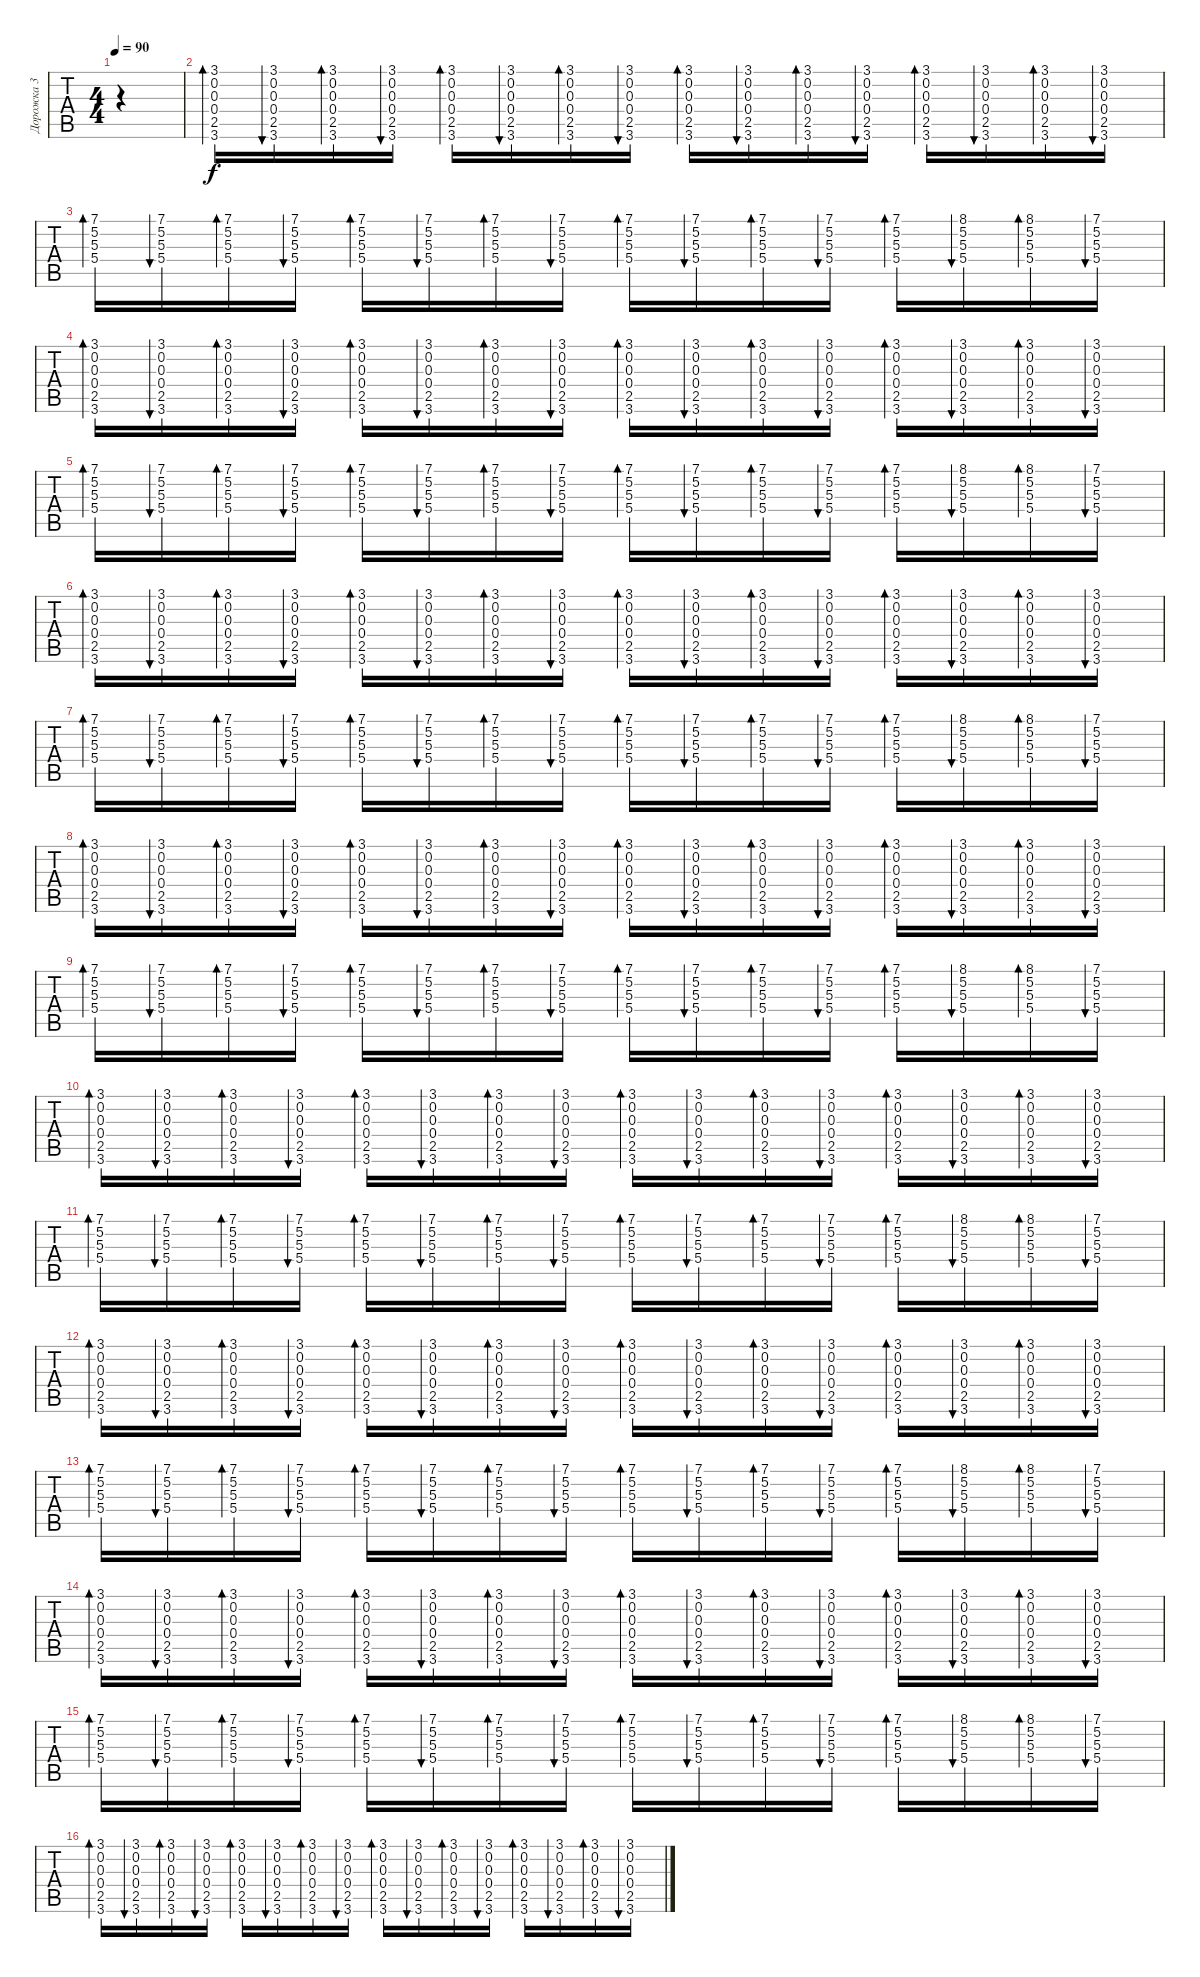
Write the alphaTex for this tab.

\track ("Дорожка 3" "Дорожка 3") {instrument electricguitarclean}
\staff {tabs}
\tuning (E4 B3 G3 D3 A2 E2) {hide}
\ts (4 4)
\tempo 90
\clef g2
\ks c
|
(3.1 0.2 0.3 0.4 2.5 3.6).16{bd 30} (3.1 0.2 0.3 0.4 2.5 3.6).16{bu 60} (3.1 0.2 0.3 0.4 2.5 3.6).16{bd 30} (3.1 0.2 0.3 0.4 2.5 3.6).16{bu 30} (3.1 0.2 0.3 0.4 2.5 3.6).16{bd 30} (3.1 0.2 0.3 0.4 2.5 3.6).16{bu 60} (3.1 0.2 0.3 0.4 2.5 3.6).16{bd 30} (3.1 0.2 0.3 0.4 2.5 3.6).16{bu 30} (3.1 0.2 0.3 0.4 2.5 3.6).16{bd 30} (3.1 0.2 0.3 0.4 2.5 3.6).16{bu 60} (3.1 0.2 0.3 0.4 2.5 3.6).16{bd 30} (3.1 0.2 0.3 0.4 2.5 3.6).16{bu 30} (3.1 0.2 0.3 0.4 2.5 3.6).16{bd 30} (3.1 0.2 0.3 0.4 2.5 3.6).16{bu 60} (3.1 0.2 0.3 0.4 2.5 3.6).16{bd 30} (3.1 0.2 0.3 0.4 2.5 3.6).16{bu 30} |
(7.1 5.2 5.3 5.4).16{bd 30} (7.1 5.2 5.3 5.4).16{bu 30} (7.1 5.2 5.3 5.4).16{bd 30} (7.1 5.2 5.3 5.4).16{bu 30} (7.1 5.2 5.3 5.4).16{bd 30} (7.1 5.2 5.3 5.4).16{bu 30} (7.1 5.2 5.3 5.4).16{bd 30} (7.1 5.2 5.3 5.4).16{bu 30} (7.1 5.2 5.3 5.4).16{bd 30} (7.1 5.2 5.3 5.4).16{bu 30} (7.1 5.2 5.3 5.4).16{bd 30} (7.1 5.2 5.3 5.4).16{bu 30} (7.1 5.2 5.3 5.4).16{bd 30} (8.1 5.2 5.3 5.4).16{bu 30} (8.1 5.2 5.3 5.4).16{bd 30} (7.1 5.2 5.3 5.4).16{bu 30} |
(3.1 0.2 0.3 0.4 2.5 3.6).16{bd 30} (3.1 0.2 0.3 0.4 2.5 3.6).16{bu 60} (3.1 0.2 0.3 0.4 2.5 3.6).16{bd 30} (3.1 0.2 0.3 0.4 2.5 3.6).16{bu 30} (3.1 0.2 0.3 0.4 2.5 3.6).16{bd 30} (3.1 0.2 0.3 0.4 2.5 3.6).16{bu 60} (3.1 0.2 0.3 0.4 2.5 3.6).16{bd 30} (3.1 0.2 0.3 0.4 2.5 3.6).16{bu 30} (3.1 0.2 0.3 0.4 2.5 3.6).16{bd 30} (3.1 0.2 0.3 0.4 2.5 3.6).16{bu 60} (3.1 0.2 0.3 0.4 2.5 3.6).16{bd 30} (3.1 0.2 0.3 0.4 2.5 3.6).16{bu 30} (3.1 0.2 0.3 0.4 2.5 3.6).16{bd 30} (3.1 0.2 0.3 0.4 2.5 3.6).16{bu 60} (3.1 0.2 0.3 0.4 2.5 3.6).16{bd 30} (3.1 0.2 0.3 0.4 2.5 3.6).16{bu 30} |
(7.1 5.2 5.3 5.4).16{bd 30} (7.1 5.2 5.3 5.4).16{bu 30} (7.1 5.2 5.3 5.4).16{bd 30} (7.1 5.2 5.3 5.4).16{bu 30} (7.1 5.2 5.3 5.4).16{bd 30} (7.1 5.2 5.3 5.4).16{bu 30} (7.1 5.2 5.3 5.4).16{bd 30} (7.1 5.2 5.3 5.4).16{bu 30} (7.1 5.2 5.3 5.4).16{bd 30} (7.1 5.2 5.3 5.4).16{bu 30} (7.1 5.2 5.3 5.4).16{bd 30} (7.1 5.2 5.3 5.4).16{bu 30} (7.1 5.2 5.3 5.4).16{bd 30} (8.1 5.2 5.3 5.4).16{bu 30} (8.1 5.2 5.3 5.4).16{bd 30} (7.1 5.2 5.3 5.4).16{bu 30} |
(3.1 0.2 0.3 0.4 2.5 3.6).16{bd 30} (3.1 0.2 0.3 0.4 2.5 3.6).16{bu 60} (3.1 0.2 0.3 0.4 2.5 3.6).16{bd 30} (3.1 0.2 0.3 0.4 2.5 3.6).16{bu 30} (3.1 0.2 0.3 0.4 2.5 3.6).16{bd 30} (3.1 0.2 0.3 0.4 2.5 3.6).16{bu 60} (3.1 0.2 0.3 0.4 2.5 3.6).16{bd 30} (3.1 0.2 0.3 0.4 2.5 3.6).16{bu 30} (3.1 0.2 0.3 0.4 2.5 3.6).16{bd 30} (3.1 0.2 0.3 0.4 2.5 3.6).16{bu 60} (3.1 0.2 0.3 0.4 2.5 3.6).16{bd 30} (3.1 0.2 0.3 0.4 2.5 3.6).16{bu 30} (3.1 0.2 0.3 0.4 2.5 3.6).16{bd 30} (3.1 0.2 0.3 0.4 2.5 3.6).16{bu 60} (3.1 0.2 0.3 0.4 2.5 3.6).16{bd 30} (3.1 0.2 0.3 0.4 2.5 3.6).16{bu 30} |
(7.1 5.2 5.3 5.4).16{bd 30} (7.1 5.2 5.3 5.4).16{bu 30} (7.1 5.2 5.3 5.4).16{bd 30} (7.1 5.2 5.3 5.4).16{bu 30} (7.1 5.2 5.3 5.4).16{bd 30} (7.1 5.2 5.3 5.4).16{bu 30} (7.1 5.2 5.3 5.4).16{bd 30} (7.1 5.2 5.3 5.4).16{bu 30} (7.1 5.2 5.3 5.4).16{bd 30} (7.1 5.2 5.3 5.4).16{bu 30} (7.1 5.2 5.3 5.4).16{bd 30} (7.1 5.2 5.3 5.4).16{bu 30} (7.1 5.2 5.3 5.4).16{bd 30} (8.1 5.2 5.3 5.4).16{bu 30} (8.1 5.2 5.3 5.4).16{bd 30} (7.1 5.2 5.3 5.4).16{bu 30} |
(3.1 0.2 0.3 0.4 2.5 3.6).16{bd 30} (3.1 0.2 0.3 0.4 2.5 3.6).16{bu 60} (3.1 0.2 0.3 0.4 2.5 3.6).16{bd 30} (3.1 0.2 0.3 0.4 2.5 3.6).16{bu 30} (3.1 0.2 0.3 0.4 2.5 3.6).16{bd 30} (3.1 0.2 0.3 0.4 2.5 3.6).16{bu 60} (3.1 0.2 0.3 0.4 2.5 3.6).16{bd 30} (3.1 0.2 0.3 0.4 2.5 3.6).16{bu 30} (3.1 0.2 0.3 0.4 2.5 3.6).16{bd 30} (3.1 0.2 0.3 0.4 2.5 3.6).16{bu 60} (3.1 0.2 0.3 0.4 2.5 3.6).16{bd 30} (3.1 0.2 0.3 0.4 2.5 3.6).16{bu 30} (3.1 0.2 0.3 0.4 2.5 3.6).16{bd 30} (3.1 0.2 0.3 0.4 2.5 3.6).16{bu 60} (3.1 0.2 0.3 0.4 2.5 3.6).16{bd 30} (3.1 0.2 0.3 0.4 2.5 3.6).16{bu 30} |
(7.1 5.2 5.3 5.4).16{bd 30} (7.1 5.2 5.3 5.4).16{bu 30} (7.1 5.2 5.3 5.4).16{bd 30} (7.1 5.2 5.3 5.4).16{bu 30} (7.1 5.2 5.3 5.4).16{bd 30} (7.1 5.2 5.3 5.4).16{bu 30} (7.1 5.2 5.3 5.4).16{bd 30} (7.1 5.2 5.3 5.4).16{bu 30} (7.1 5.2 5.3 5.4).16{bd 30} (7.1 5.2 5.3 5.4).16{bu 30} (7.1 5.2 5.3 5.4).16{bd 30} (7.1 5.2 5.3 5.4).16{bu 30} (7.1 5.2 5.3 5.4).16{bd 30} (8.1 5.2 5.3 5.4).16{bu 30} (8.1 5.2 5.3 5.4).16{bd 30} (7.1 5.2 5.3 5.4).16{bu 30} |
(3.1 0.2 0.3 0.4 2.5 3.6).16{bd 30} (3.1 0.2 0.3 0.4 2.5 3.6).16{bu 60} (3.1 0.2 0.3 0.4 2.5 3.6).16{bd 30} (3.1 0.2 0.3 0.4 2.5 3.6).16{bu 30} (3.1 0.2 0.3 0.4 2.5 3.6).16{bd 30} (3.1 0.2 0.3 0.4 2.5 3.6).16{bu 60} (3.1 0.2 0.3 0.4 2.5 3.6).16{bd 30} (3.1 0.2 0.3 0.4 2.5 3.6).16{bu 30} (3.1 0.2 0.3 0.4 2.5 3.6).16{bd 30} (3.1 0.2 0.3 0.4 2.5 3.6).16{bu 60} (3.1 0.2 0.3 0.4 2.5 3.6).16{bd 30} (3.1 0.2 0.3 0.4 2.5 3.6).16{bu 30} (3.1 0.2 0.3 0.4 2.5 3.6).16{bd 30} (3.1 0.2 0.3 0.4 2.5 3.6).16{bu 60} (3.1 0.2 0.3 0.4 2.5 3.6).16{bd 30} (3.1 0.2 0.3 0.4 2.5 3.6).16{bu 30} |
(7.1 5.2 5.3 5.4).16{bd 30} (7.1 5.2 5.3 5.4).16{bu 30} (7.1 5.2 5.3 5.4).16{bd 30} (7.1 5.2 5.3 5.4).16{bu 30} (7.1 5.2 5.3 5.4).16{bd 30} (7.1 5.2 5.3 5.4).16{bu 30} (7.1 5.2 5.3 5.4).16{bd 30} (7.1 5.2 5.3 5.4).16{bu 30} (7.1 5.2 5.3 5.4).16{bd 30} (7.1 5.2 5.3 5.4).16{bu 30} (7.1 5.2 5.3 5.4).16{bd 30} (7.1 5.2 5.3 5.4).16{bu 30} (7.1 5.2 5.3 5.4).16{bd 30} (8.1 5.2 5.3 5.4).16{bu 30} (8.1 5.2 5.3 5.4).16{bd 30} (7.1 5.2 5.3 5.4).16{bu 30} |
(3.1 0.2 0.3 0.4 2.5 3.6).16{bd 30} (3.1 0.2 0.3 0.4 2.5 3.6).16{bu 60} (3.1 0.2 0.3 0.4 2.5 3.6).16{bd 30} (3.1 0.2 0.3 0.4 2.5 3.6).16{bu 30} (3.1 0.2 0.3 0.4 2.5 3.6).16{bd 30} (3.1 0.2 0.3 0.4 2.5 3.6).16{bu 60} (3.1 0.2 0.3 0.4 2.5 3.6).16{bd 30} (3.1 0.2 0.3 0.4 2.5 3.6).16{bu 30} (3.1 0.2 0.3 0.4 2.5 3.6).16{bd 30} (3.1 0.2 0.3 0.4 2.5 3.6).16{bu 60} (3.1 0.2 0.3 0.4 2.5 3.6).16{bd 30} (3.1 0.2 0.3 0.4 2.5 3.6).16{bu 30} (3.1 0.2 0.3 0.4 2.5 3.6).16{bd 30} (3.1 0.2 0.3 0.4 2.5 3.6).16{bu 60} (3.1 0.2 0.3 0.4 2.5 3.6).16{bd 30} (3.1 0.2 0.3 0.4 2.5 3.6).16{bu 30} |
(7.1 5.2 5.3 5.4).16{bd 30} (7.1 5.2 5.3 5.4).16{bu 30} (7.1 5.2 5.3 5.4).16{bd 30} (7.1 5.2 5.3 5.4).16{bu 30} (7.1 5.2 5.3 5.4).16{bd 30} (7.1 5.2 5.3 5.4).16{bu 30} (7.1 5.2 5.3 5.4).16{bd 30} (7.1 5.2 5.3 5.4).16{bu 30} (7.1 5.2 5.3 5.4).16{bd 30} (7.1 5.2 5.3 5.4).16{bu 30} (7.1 5.2 5.3 5.4).16{bd 30} (7.1 5.2 5.3 5.4).16{bu 30} (7.1 5.2 5.3 5.4).16{bd 30} (8.1 5.2 5.3 5.4).16{bu 30} (8.1 5.2 5.3 5.4).16{bd 30} (7.1 5.2 5.3 5.4).16{bu 30} |
(3.1 0.2 0.3 0.4 2.5 3.6).16{bd 30} (3.1 0.2 0.3 0.4 2.5 3.6).16{bu 60} (3.1 0.2 0.3 0.4 2.5 3.6).16{bd 30} (3.1 0.2 0.3 0.4 2.5 3.6).16{bu 30} (3.1 0.2 0.3 0.4 2.5 3.6).16{bd 30} (3.1 0.2 0.3 0.4 2.5 3.6).16{bu 60} (3.1 0.2 0.3 0.4 2.5 3.6).16{bd 30} (3.1 0.2 0.3 0.4 2.5 3.6).16{bu 30} (3.1 0.2 0.3 0.4 2.5 3.6).16{bd 30} (3.1 0.2 0.3 0.4 2.5 3.6).16{bu 60} (3.1 0.2 0.3 0.4 2.5 3.6).16{bd 30} (3.1 0.2 0.3 0.4 2.5 3.6).16{bu 30} (3.1 0.2 0.3 0.4 2.5 3.6).16{bd 30} (3.1 0.2 0.3 0.4 2.5 3.6).16{bu 60} (3.1 0.2 0.3 0.4 2.5 3.6).16{bd 30} (3.1 0.2 0.3 0.4 2.5 3.6).16{bu 30} |
(7.1 5.2 5.3 5.4).16{bd 30} (7.1 5.2 5.3 5.4).16{bu 30} (7.1 5.2 5.3 5.4).16{bd 30} (7.1 5.2 5.3 5.4).16{bu 30} (7.1 5.2 5.3 5.4).16{bd 30} (7.1 5.2 5.3 5.4).16{bu 30} (7.1 5.2 5.3 5.4).16{bd 30} (7.1 5.2 5.3 5.4).16{bu 30} (7.1 5.2 5.3 5.4).16{bd 30} (7.1 5.2 5.3 5.4).16{bu 30} (7.1 5.2 5.3 5.4).16{bd 30} (7.1 5.2 5.3 5.4).16{bu 30} (7.1 5.2 5.3 5.4).16{bd 30} (8.1 5.2 5.3 5.4).16{bu 30} (8.1 5.2 5.3 5.4).16{bd 30} (7.1 5.2 5.3 5.4).16{bu 30} |
(3.1 0.2 0.3 0.4 2.5 3.6).16{bd 30} (3.1 0.2 0.3 0.4 2.5 3.6).16{bu 60} (3.1 0.2 0.3 0.4 2.5 3.6).16{bd 30} (3.1 0.2 0.3 0.4 2.5 3.6).16{bu 30} (3.1 0.2 0.3 0.4 2.5 3.6).16{bd 30} (3.1 0.2 0.3 0.4 2.5 3.6).16{bu 60} (3.1 0.2 0.3 0.4 2.5 3.6).16{bd 30} (3.1 0.2 0.3 0.4 2.5 3.6).16{bu 30} (3.1 0.2 0.3 0.4 2.5 3.6).16{bd 30} (3.1 0.2 0.3 0.4 2.5 3.6).16{bu 60} (3.1 0.2 0.3 0.4 2.5 3.6).16{bd 30} (3.1 0.2 0.3 0.4 2.5 3.6).16{bu 30} (3.1 0.2 0.3 0.4 2.5 3.6).16{bd 30} (3.1 0.2 0.3 0.4 2.5 3.6).16{bu 60} (3.1 0.2 0.3 0.4 2.5 3.6).16{bd 30} (3.1 0.2 0.3 0.4 2.5 3.6).16{bu 30}
